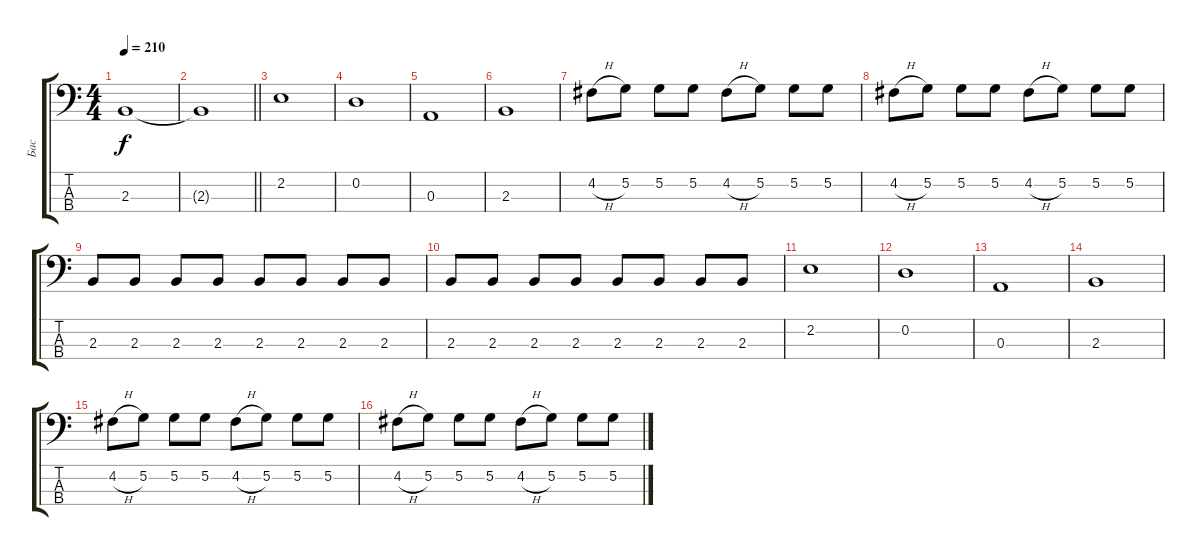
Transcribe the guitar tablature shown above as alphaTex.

\track ("Бас" "Бас") {instrument electricbassfinger}
\staff {score tabs}
\tuning (G2 D2 A1 E1) {hide}
\ts (4 4)
\tempo 210
\clef f4
\ks c
2.3.1{dy f} |
\barLineRight lightlight
2.3{t}.1 |
\section ("" "")
2.2.1 |
0.2.1 |
0.3.1 |
2.3.1 |
4.2{h}.8 5.2.8 5.2.8 5.2.8 4.2{h}.8 5.2.8 5.2.8 5.2.8 |
4.2{h}.8 5.2.8 5.2.8 5.2.8 4.2{h}.8 5.2.8 5.2.8 5.2.8 |
2.3.8 2.3.8 2.3.8 2.3.8 2.3.8 2.3.8 2.3.8 2.3.8 |
2.3.8 2.3.8 2.3.8 2.3.8 2.3.8 2.3.8 2.3.8 2.3.8 |
2.2.1 |
0.2.1 |
0.3.1 |
2.3.1 |
4.2{h}.8 5.2.8 5.2.8 5.2.8 4.2{h}.8 5.2.8 5.2.8 5.2.8 |
4.2{h}.8 5.2.8 5.2.8 5.2.8 4.2{h}.8 5.2.8 5.2.8 5.2.8
